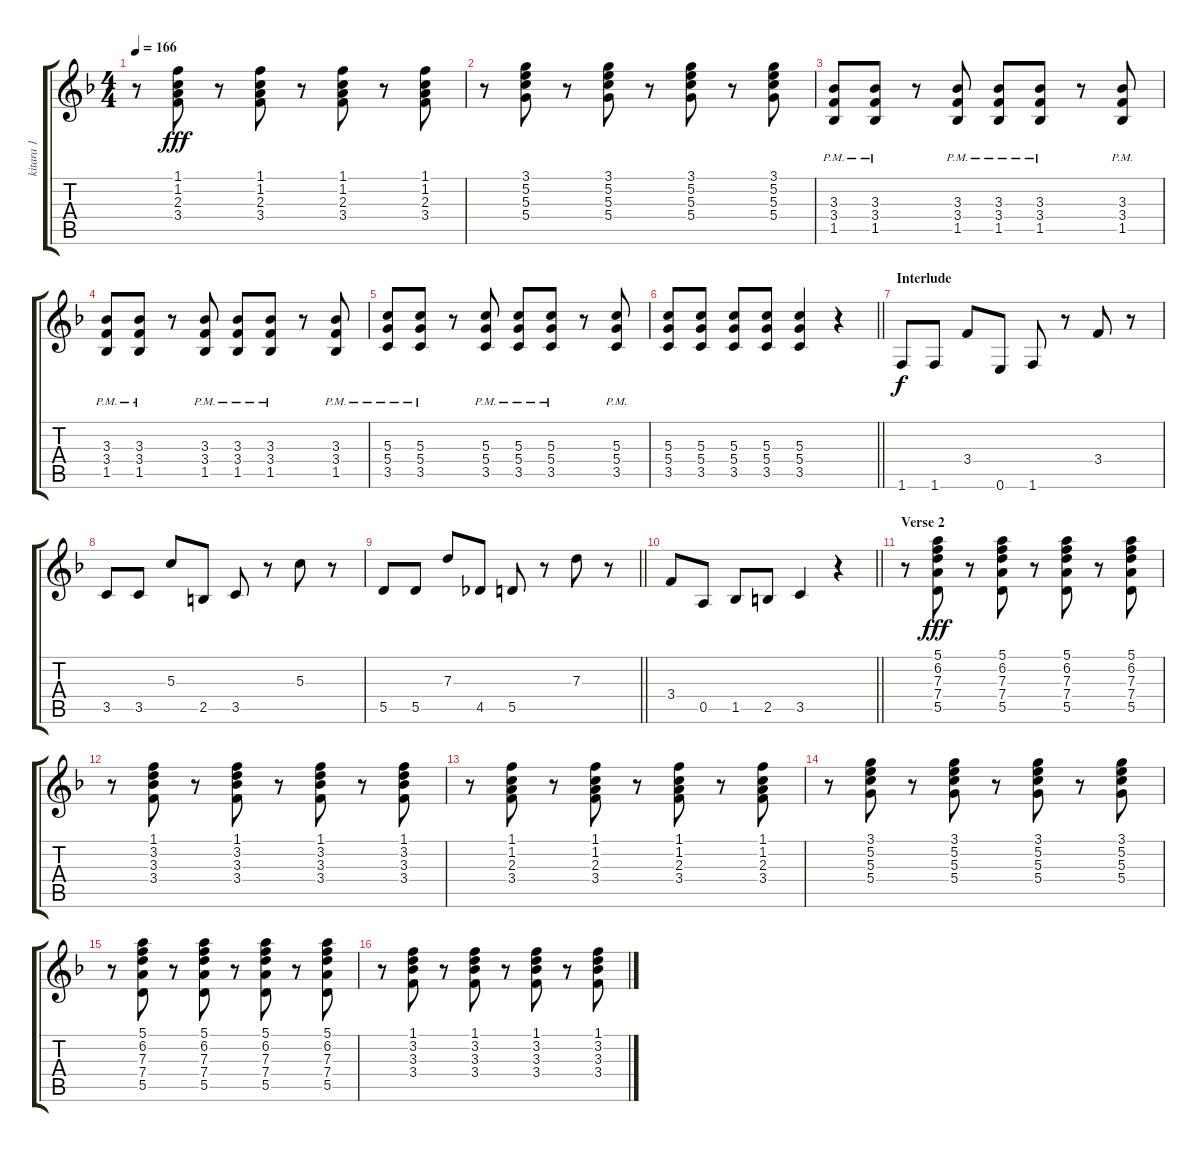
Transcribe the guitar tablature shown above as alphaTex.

\track ("kitara 1" "kitara 1") {instrument distortionguitar}
\staff {score tabs}
\tuning (E4 B3 G3 D3 A2 E2) {hide}
\ts (4 4)
\tempo 166
\clef g2
\ks f
r.8{dy fff} (1.1 1.2 2.3 3.4).8 r.8 (1.1 1.2 2.3 3.4).8 r.8 (1.1 1.2 2.3 3.4).8 r.8 (1.1 1.2 2.3 3.4).8 |
r.8 (3.1 5.2 5.3 5.4).8 r.8 (3.1 5.2 5.3 5.4).8 r.8 (3.1 5.2 5.3 5.4).8 r.8 (3.1 5.2 5.3 5.4).8 |
(3.3{pm} 3.4{pm} 1.5{pm}).8{instrument distortionguitar} (3.3{pm} 3.4{pm} 1.5{pm}).8 r.8 (3.3{pm} 3.4{pm} 1.5{pm}).8 (3.3{pm} 3.4{pm} 1.5{pm}).8 (3.3{pm} 3.4{pm} 1.5{pm}).8 r.8 (3.3{pm} 3.4{pm} 1.5{pm}).8 |
(3.3{pm} 3.4{pm} 1.5{pm}).8 (3.3{pm} 3.4{pm} 1.5{pm}).8 r.8 (3.3{pm} 3.4{pm} 1.5{pm}).8 (3.3{pm} 3.4{pm} 1.5{pm}).8 (3.3{pm} 3.4{pm} 1.5{pm}).8 r.8 (3.3{pm} 3.4{pm} 1.5{pm}).8 |
(5.3{pm} 5.4{pm} 3.5{pm}).8 (5.3{pm} 5.4{pm} 3.5{pm}).8 r.8 (5.3{pm} 5.4{pm} 3.5{pm}).8 (5.3{pm} 5.4{pm} 3.5{pm}).8 (5.3{pm} 5.4{pm} 3.5{pm}).8 r.8 (5.3{pm} 5.4{pm} 3.5{pm}).8 |
\barLineRight lightlight
(5.3 5.4 3.5).8 (5.3 5.4 3.5).8 (5.3 5.4 3.5).8 (5.3 5.4 3.5).8 (5.3 5.4 3.5).4 r.4 |
\section ("" "Interlude")
1.6.8{dy f} 1.6.8 3.4.8 0.6.8 1.6.8 r.8 3.4.8 r.8 |
3.5.8 3.5.8 5.3.8 2.5.8 3.5.8 r.8 5.3.8 r.8 |
\barLineRight lightlight
5.5.8 5.5.8 7.3.8 4.5.8 5.5.8 r.8 7.3.8 r.8 |
\section ("" "")
\barLineRight lightlight
3.4.8 0.5.8 1.5.8 2.5.8 3.5.4 r.4 |
\section ("" "Verse 2")
r.8{instrument electricguitarclean} (5.1 6.2 7.3 7.4 5.5).8{dy fff} r.8 (5.1 6.2 7.3 7.4 5.5).8 r.8 (5.1 6.2 7.3 7.4 5.5).8 r.8 (5.1 6.2 7.3 7.4 5.5).8 |
r.8 (1.1 3.2 3.3 3.4).8 r.8 (1.1 3.2 3.3 3.4).8 r.8 (1.1 3.2 3.3 3.4).8 r.8 (1.1 3.2 3.3 3.4).8 |
r.8 (1.1 1.2 2.3 3.4).8 r.8 (1.1 1.2 2.3 3.4).8 r.8 (1.1 1.2 2.3 3.4).8 r.8 (1.1 1.2 2.3 3.4).8 |
r.8 (3.1 5.2 5.3 5.4).8 r.8 (3.1 5.2 5.3 5.4).8 r.8 (3.1 5.2 5.3 5.4).8 r.8 (3.1 5.2 5.3 5.4).8 |
r.8{instrument electricguitarclean} (5.1 6.2 7.3 7.4 5.5).8 r.8 (5.1 6.2 7.3 7.4 5.5).8 r.8 (5.1 6.2 7.3 7.4 5.5).8 r.8 (5.1 6.2 7.3 7.4 5.5).8 |
r.8 (1.1 3.2 3.3 3.4).8 r.8 (1.1 3.2 3.3 3.4).8 r.8 (1.1 3.2 3.3 3.4).8 r.8 (1.1 3.2 3.3 3.4).8
